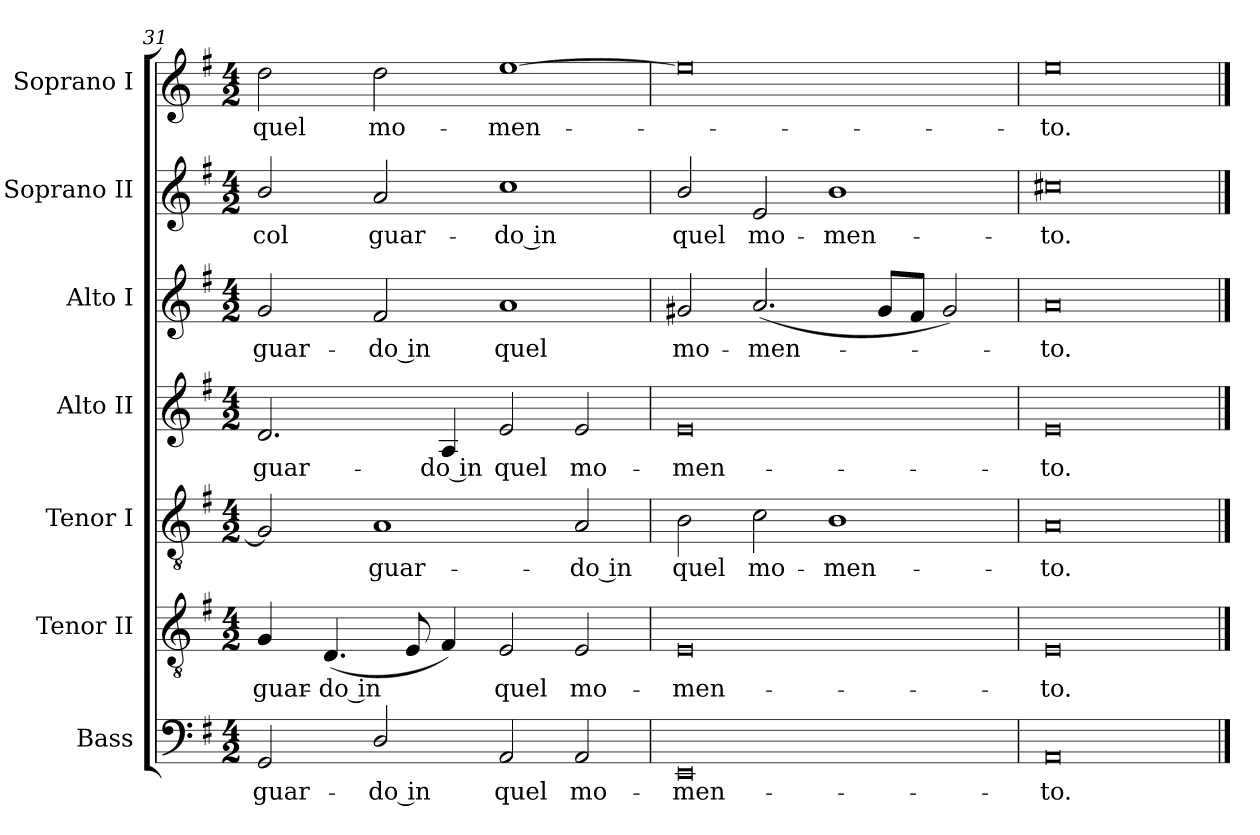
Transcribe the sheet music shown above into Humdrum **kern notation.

**kern	**text	**kern	**text	**kern	**text	**kern	**text	**kern	**text	**kern	**text	**kern	**text
*part7	*part7	*part6	*part6	*part5	*part5	*part4	*part4	*part3	*part3	*part2	*part2	*part1	*part1
*staff7	*staff7	*staff6	*staff6	*staff5	*staff5	*staff4	*staff4	*staff3	*staff3	*staff2	*staff2	*staff1	*staff1
*I"Bass	*	*I"Tenor II	*	*I"Tenor I	*	*I"Alto II	*	*I"Alto I	*	*I"Soprano II	*	*I"Soprano I	*
*I'B	*	*I'T II	*	*I'T I	*	*I'A II	*	*I'A I	*	*I'S II	*	*I'S I	*
*clefF4	*	*clefGv2	*	*clefGv2	*	*clefG2	*	*clefG2	*	*clefG2	*	*clefG2	*
*k[f#]	*	*k[f#]	*	*k[f#]	*	*k[f#]	*	*k[f#]	*	*k[f#]	*	*k[f#]	*
*G:	*	*G:	*	*G:	*	*G:	*	*G:	*	*G:	*	*G:	*
*M4/2	*	*M4/2	*	*M4/2	*	*M4/2	*	*M4/2	*	*M4/2	*	*M4/2	*
=31	=31	=31	=31	=31	=31	=31	=31	=31	=31	=31	=31	=31	=31
!	!LO:LY:b	!	!LO:LY:b	!	!	!	!LO:LY:b	!	!LO:LY:b	!	!LO:LY:b	!	!LO:LY:b
2GG	guar-	4G	guar-	2G]	.	2.d	guar-	2g	guar-	2b/	col	2dd	quel
!	!	!	!LO:LY:b	!	!	!	!	!	!	!	!	!	!
.	.	(<4.D	-do in	.	.	.	.	.	.	.	.	.	.
!	!LO:LY:b	!	!	!	!LO:LY:b	!	!	!	!LO:LY:b	!	!LO:LY:b	!	!LO:LY:b
2D/	-do in	.	.	1A	guar-	.	.	2f#	-do in	2a	guar-	2dd	mo-
.	.	8E	.	.	.	.	.	.	.	.	.	.	.
!	!	!	!	!	!	!	!LO:LY:b	!	!	!	!	!	!
.	.	4F#)	.	.	.	4A	-do in	.	.	.	.	.	.
!	!LO:LY:b	!	!LO:LY:b	!	!	!	!LO:LY:b	!	!LO:LY:b	!	!LO:LY:b	!	!LO:LY:b
2AA	quel	2E	quel	.	.	2e	quel	1a	quel	1cc	-do in	[1ee	-men-
!	!LO:LY:b	!	!LO:LY:b	!	!LO:LY:b	!	!LO:LY:b	!	!	!	!	!	!
2AA	mo-	2E	mo-	2A	-do in	2e	mo-	.	.	.	.	.	.
=32	=32	=32	=32	=32	=32	=32	=32	=32	=32	=32	=32	=32	=32
!	!LO:LY:b	!	!LO:LY:b	!	!LO:LY:b	!	!LO:LY:b	!	!LO:LY:b	!	!LO:LY:b	!	!
0EE	-men-	0E	-men-	2B	quel	0e	-men-	2g#X	mo-	2b/	quel	0ee]	.
!	!	!	!	!	!LO:LY:b	!	!	!	!LO:LY:b	!	!LO:LY:b	!	!
.	.	.	.	2c	mo-	.	.	(<2.a	-men-	2e	mo-	.	.
!	!	!	!	!	!LO:LY:b	!	!	!	!	!	!LO:LY:b	!	!
.	.	.	.	1B	-men-	.	.	.	.	1b	-men-	.	.
.	.	.	.	.	.	.	.	8g#L	.	.	.	.	.
.	.	.	.	.	.	.	.	8f#J	.	.	.	.	.
.	.	.	.	.	.	.	.	2g#)	.	.	.	.	.
=33	=33	=33	=33	=33	=33	=33	=33	=33	=33	=33	=33	=33	=33
!	!LO:LY:b	!	!LO:LY:b	!	!LO:LY:b	!	!LO:LY:b	!	!LO:LY:b	!	!LO:LY:b	!	!LO:LY:b
0AA	-to.	0E	-to.	0A	-to.	0e	-to.	0a	to.	0cc#X	-to.	0ee	to.
==	==	==	==	==	==	==	==	==	==	==	==	==	==
*-	*-	*-	*-	*-	*-	*-	*-	*-	*-	*-	*-	*-	*-
